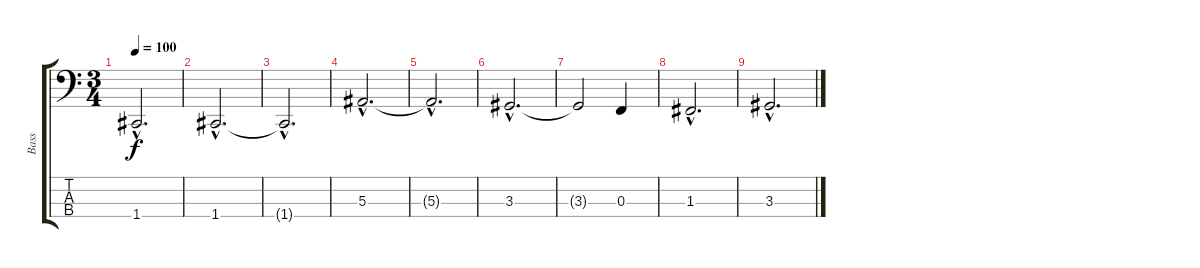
\track ("Bass" "Bass") {instrument electricbasspick}
\staff {score tabs}
\tuning (Eb2 Bb1 F1 C1) {hide}
\ts (3 4)
\tempo 100
\clef f4
\ks c
1.4{hac t}.2{d dy f} |
1.4{hac}.2{d volume 0} |
1.4{hac t}.2{d} |
5.3{hac}.2{d} |
5.3{hac t}.2{d} |
3.3{hac}.2{d} |
3.3{t}.2 0.3.4 |
1.3{hac}.2{d} |
3.3{hac}.2{d}
